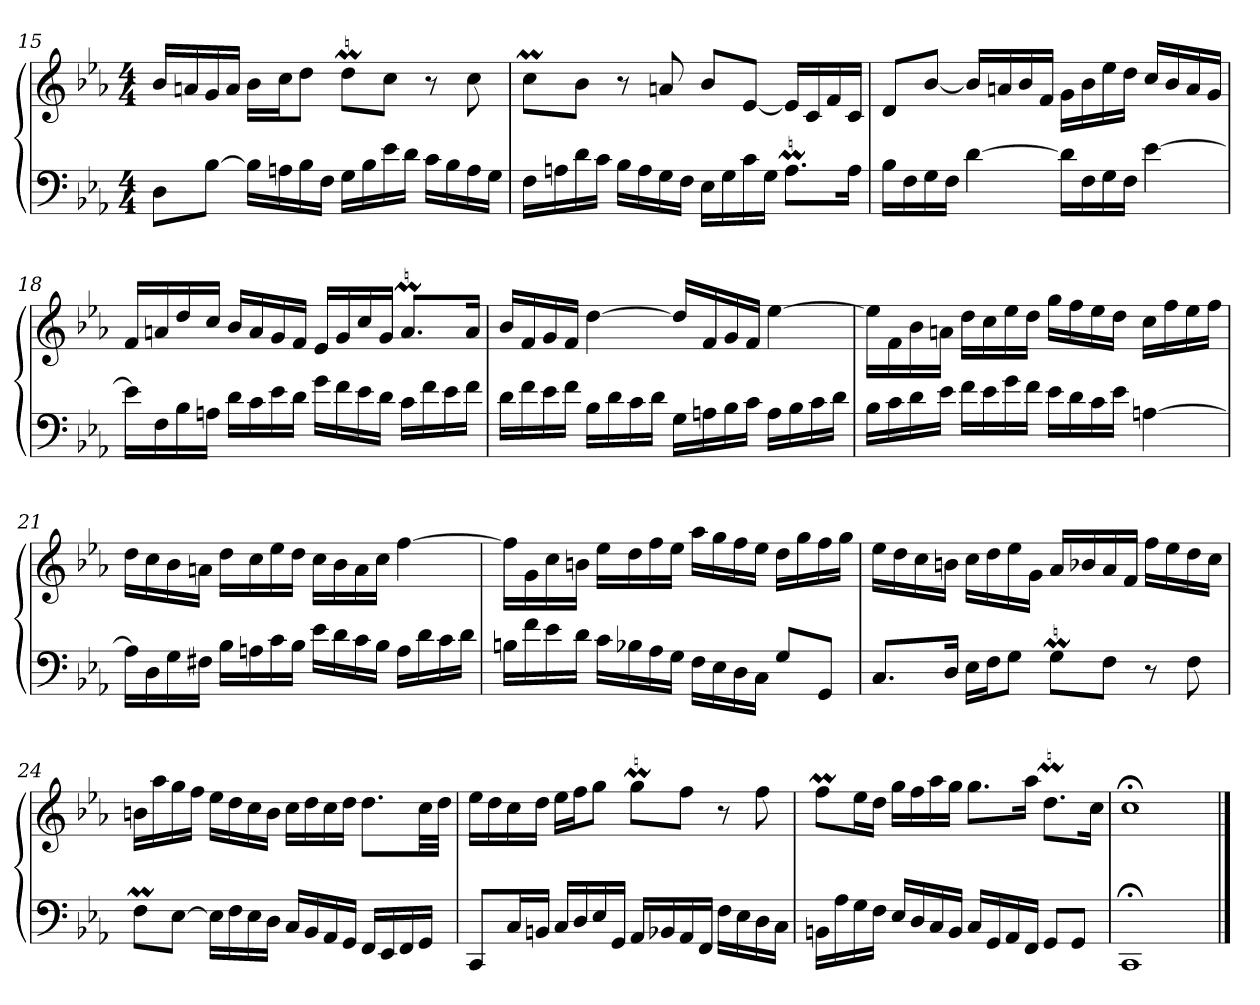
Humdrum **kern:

**kern	**kern
*part1	*part1
*staff2	*staff1
*clefF4	*clefG2
*k[b-e-a-]	*k[b-e-a-]
*c:	*c:
*M4/4	*M4/4
=15	=15
8DL	16b-LL
.	16an
[8B-J	16g
.	16aJJ
16B-LL]	16b-LL
16An	16ccJ
16B-	8ddJ
16FJJ	.
16GLL	8ddML
16B-	.
16e-	8ccJ
16dJJ	.
16cLL	8r
16B-	.
16A	8cc
16GJJ	.
=16	=16
16FLL	8ccML
16An	.
16d	8b-J
16cJJ	.
16B-LL	8r
16A	.
16G	8an
16FJJ	.
16E-LL	8b-L
16G	.
16c	[8e-J
16GJJ	.
8.AML	16e-LL]
.	16c
.	16f
16AJk	16cJJ
=17	=17
16B-LL	8dL
16F	.
16G	[8b-J
16FJJ	.
[4d	16b-LL]
.	16an
.	16b-
.	16fJJ
16dLL]	16gLL
16F	16b-
16G	16ee-
16FJJ	16ddJJ
[4e-	16ccLL
.	16b-
.	16a
.	16gJJ
=18	=18
16e-LL]	16fLL
16F	16an
16B-	16dd
16AnJJ	16ccJJ
16dLL	16b-LL
16c	16a
16e-	16g
16dJJ	16fJJ
16gLL	16e-LL
16f	16g
16e-	16cc
16dJJ	16gJJ
16cLL	8.aML
16f	.
16e-	.
16fJJ	16aJk
=19	=19
16dLL	16b-LL
16f	16f
16e-	16g
16fJJ	16fJJ
16B-LL	[4dd
16d	.
16c	.
16dJJ	.
16GLL	16ddLL]
16An	16f
16B-	16g
16cJJ	16fJJ
16ALL	[4ee-
16B-	.
16c	.
16dJJ	.
=20	=20
16B-LL	16ee-LL]
16c	16f
16d	16b-
16e-JJ	16anJJ
16fLL	16ddLL
16e-	16cc
16g	16ee-
16fJJ	16ddJJ
16e-LL	16ggLL
16d	16ff
16c	16ee-
16e-JJ	16ddJJ
[4An	16ccLL
.	16ff
.	16ee-
.	16ffJJ
=21	=21
16ALL]	16ddLL
16D	16cc
16G	16b-
16F#XJJ	16anJJ
16B-LL	16ddLL
16An	16cc
16c	16ee-
16B-JJ	16ddJJ
16e-LL	16ccLL
16d	16b-
16c	16a
16B-JJ	16ccJJ
16ALL	[4ff
16d	.
16c	.
16dJJ	.
=22	=22
16BnLL	16ffLL]
16f	16g
16e-	16cc
16dJJ	16bnJJ
16cLL	16ee-LL
16B-X	16dd
16A-	16ff
16GJJ	16ee-JJ
16FLL	16aa-LL
16E-	16gg
16D	16ff
16CJJ	16ee-JJ
8GL	16ddLL
.	16gg
8GGJ	16ff
.	16ggJJ
=23	=23
8.CL	16ee-LL
.	16dd
.	16cc
16DJk	16bnJJ
16E-LL	16ccLL
16FJ	16dd
8GJ	16ee-
.	16gJJ
8GML	16a-LL
.	16b-X
8FJ	16a-
.	16fJJ
8r	16ffLL
.	16ee-
8F	16dd
.	16ccJJ
=24	=24
8FML	16bnLL
.	16aa-
[8E-J	16gg
.	16ffJJ
16E-LL]	16ee-LL
16F	16dd
16E-	16cc
16DJJ	16bJJ
16CLL	16ccLL
16BB-	16dd
16AA-	16cc
16GGJJ	16ddJJ
16FFLL	8.ddL
16EE-	.
16FF	.
16GGJJ	32ccLL
.	32ddJJJ
=25	=25
8CCL	16ee-LL
.	16dd
16CL	16cc
16BBnJJ	16ddJJ
16CLL	16ee-LL
16D	16ffJ
16E-	8ggJ
16GGJJ	.
16AA-LL	8ggML
16BB-X	.
16AA-	8ffJ
16FFJJ	.
16FLL	8r
16E-	.
16D	8ff
16CJJ	.
=26	=26
16BBnLL	8ffML
16A-	.
16G	16ee-L
16FJJ	16ddJJ
16E-LL	16ggLL
16D	16ff
16C	16aa-
16BBJJ	16ggJJ
16CLL	8.ggL
16GG	.
16AA-	.
16FFJJ	16aa-Jk
8GGL	8.ddML
8GGJ	.
.	16ccJk
=27	=27
1CC;<	1cc;<
==	==
*-	*-
